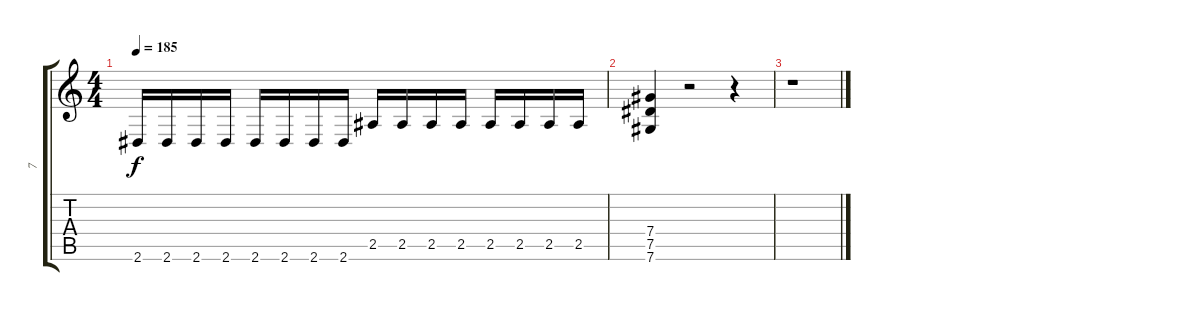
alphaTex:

\track ("7" "7") {instrument overdrivenguitar}
\staff {score tabs}
\tuning (Eb4 Bb3 Gb3 Db3 Ab2 Db2) {hide}
\ts (4 4)
\tempo 185
\clef g2
\ks c
2.6.16{dy f} 2.6.16 2.6.16 2.6.16 2.6.16 2.6.16 2.6.16 2.6.16 2.5.16 2.5.16 2.5.16 2.5.16 2.5.16 2.5.16 2.5.16 2.5.16 |
(7.4 7.5 7.6).4 r.2 r.4 |
r.1
